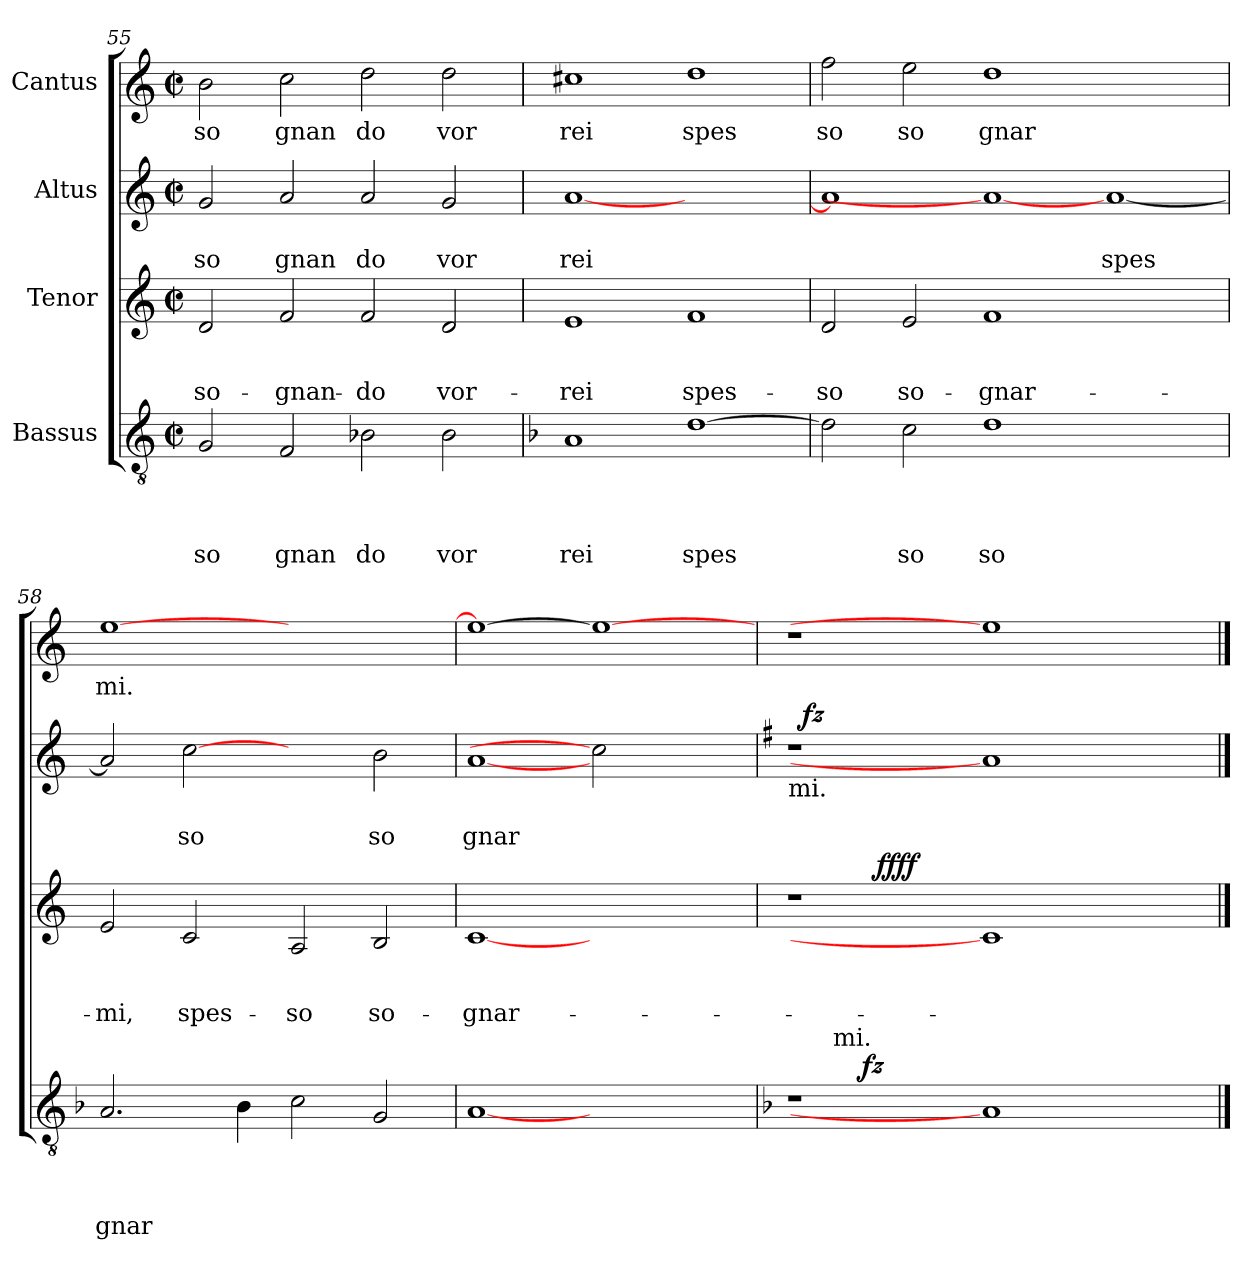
**kern	**text	**text	**text	**text	**dynam	**kern	**text	**text	**text	**dynam	**kern	**text	**text	**dynam	**kern	**text
*part4	*part4	*part4	*part4	*part4	*part4	*part3	*part3	*part3	*part3	*part3	*part2	*part2	*part2	*part2	*part1	*part1
*staff4	*staff4	*staff4	*staff4	*staff4	*staff4	*staff3	*staff3	*staff3	*staff3	*staff3	*staff2	*staff2	*staff2	*staff2	*staff1	*staff1
*I"Bassus	*	*	*	*	*	*I"Tenor	*	*	*	*	*I"Altus	*	*	*	*I"Cantus	*
*clefGv2	*	*	*	*	*	*clefG2	*	*	*	*	*clefG2	*	*	*	*clefG2	*
*k[]	*	*	*	*	*	*k[]	*	*	*	*	*k[]	*	*	*	*k[]	*
*C:	*	*	*	*	*	*C:	*	*	*	*	*C:	*	*	*	*C:	*
*M2/2	*	*	*	*	*	*M2/2	*	*	*	*	*M2/2	*	*	*	*M2/2	*
*met(c|)	*	*	*	*	*	*met(c|)	*	*	*	*	*met(c|)	*	*	*	*met(c|)	*
=55	=55	=55	=55	=55	=55	=55	=55	=55	=55	=55	=55	=55	=55	=55	=55	=55
!	!	!	!	!LO:LY:b	!	!	!	!	!LO:LY:b	!	!	!	!LO:LY:b	!	!	!LO:LY:b
2G/	.	.	.	so	.	2d/	.	.	so-	.	2g/	.	so	.	2b\	so
!	!	!	!	!LO:LY:b	!	!	!	!	!LO:LY:b	!	!	!	!LO:LY:b	!	!	!LO:LY:b
2F/	.	.	.	gnan	.	2f/	.	.	-gnan-	.	2a/	.	gnan	.	2cc\	gnan
!	!	!	!	!LO:LY:b	!	!	!	!	!LO:LY:b	!	!	!	!LO:LY:b	!	!	!LO:LY:b
2B-\	.	.	.	do	.	2f/	.	.	-do	.	2a/	.	do	.	2dd\	do
!	!	!	!	!LO:LY:b	!	!	!	!	!LO:LY:b	!	!	!	!LO:LY:b	!	!	!LO:LY:b
2B-\	.	.	.	vor	.	2d/	.	.	vor-	.	2g/	.	vor	.	2dd\	vor
=56	=56	=56	=56	=56	=56	=56	=56	=56	=56	=56	=56	=56	=56	=56	=56	=56
*k[b-]	*	*	*	*	*	*	*	*	*	*	*	*	*	*	*	*
*F:	*	*	*	*	*	*	*	*	*	*	*	*	*	*	*	*
!	!	!	!	!LO:LY:b	!	!	!	!	!LO:LY:b	!	!	!	!LO:LY:b	!	!	!LO:LY:b
1A	.	.	.	rei	.	1e	.	.	-rei	.	[<1a	.	rei	.	1cc#X	rei
!	!	!	!	!LO:LY:b	!	!	!	!	!LO:LY:b	!	!	!	!	!	!	!LO:LY:b
[>1d	.	.	.	spes	.	1f	.	.	spes-	.	1ryy	.	.	.	1dd	spes
=57	=57	=57	=57	=57	=57	=57	=57	=57	=57	=57	=57	=57	=57	=57	=57	=57
!	!	!	!	!	!	!	!	!	!LO:LY:b	!	!	!	!	!	!	!LO:LY:b
2d\]	.	.	.	.	.	2d/	.	.	-so	.	1a]	.	.	.	2ff\	so
!	!	!	!	!LO:LY:b	!	!	!	!	!LO:LY:b	!	!	!	!	!	!	!LO:LY:b
2c\	.	.	.	so	.	2e/	.	.	so-	.	.	.	.	.	2ee\	so
!	!	!	!	!LO:LY:b	!	!	!	!	!LO:LY:b	!	!	!	!	!	!	!LO:LY:b
1d	.	.	.	so	.	1f	.	.	-gnar-	.	1a_	.	.	.	1dd	gnar
!	!	!	!	!	!	!	!	!	!	!	!	!	!LO:LY:b	!	!	!
1ryy	.	.	.	.	.	1ryy	.	.	.	.	[<1a	.	spes	.	1ryy	.
=58	=58	=58	=58	=58	=58	=58	=58	=58	=58	=58	=58	=58	=58	=58	=58	=58
!	!	!	!	!LO:LY:b	!	!	!	!	!LO:LY:b	!	!	!	!	!	!	!LO:LY:b
2.A/	.	.	.	gnar	.	2e/	.	.	-mi,	.	2a/]	.	.	.	[>1ee	mi.
!	!	!	!	!	!	!	!	!	!LO:LY:b	!	!	!	!LO:LY:b	!	!	!
.	.	.	.	.	.	2c/	.	.	spes-	.	[2cc	.	so	.	.	.
4B-\	.	.	.	.	.	.	.	.	.	.	.	.	.	.	.	.
!	!	!	!	!	!	!	!	!	!LO:LY:b	!	!	!	!	!	!	!
2c\	.	.	.	.	.	2A/	.	.	-so	.	2ryy	.	.	.	1ryy	.
!	!	!	!	!	!	!	!	!	!LO:LY:b	!	!	!	!LO:LY:b	!	!	!
2G/	.	.	.	.	.	2B/	.	.	so-	.	2b\	.	so	.	.	.
=59	=59	=59	=59	=59	=59	=59	=59	=59	=59	=59	=59	=59	=59	=59	=59	=59
!	!	!	!	!	!	!	!	!	!LO:LY:b	!	!	!	!LO:LY:b	!	!	!
[1A	.	.	.	.	.	[1c	.	.	-gnar-	.	[1a	.	gnar	.	1ee_	.
1ryy	.	.	.	.	.	1ryy	.	.	.	.	2cc]	.	.	.	1ee_	.
.	.	.	.	.	.	.	.	.	.	.	2ryy	.	.	.	.	.
=60	=60	=60	=60	=60	=60	=60	=60	=60	=60	=60	=60	=60	=60	=60	=60	=60
*	*	*	*	*	*	*	*	*	*	*	*k[f#]	*	*	*	*	*
*	*	*	*	*	*	*	*	*	*	*	*G:	*	*	*	*	*
*^	*	*	*	*	*	*^	*	*	*	*	*^	*	*	*	*	*
!	!	!	!	!	!	!	!	!	!	!	!	!	!LO:TX:b:t=mi.	!	!	!	!	!	!
*	*^	*	*	*	*	*	*	*	*	*	*	*	*	*	*	*	*	*	*
1r	8..ryy	8ryy	.	.	.	.	.	1r	4ryy	.	.	.	.	1r	32ryy	.	.	.	1r	.
!	!	!	!	!	!	!	!	!	!	!	!	!	!	!	!	!	!	!LO:DY:b	!	!
.	.	.	.	.	.	.	.	.	.	.	.	.	.	.	1ryy	.	.	fz	.	.
!	!	!LO:TX:a:t=mi.	!	!	!	!	!	!	!	!	!	!	!	!	!	!	!	!	!	!
.	.	1...ryy	.	.	.	.	.	.	.	.	.	.	.	.	.	.	.	.	.	.
!	!	!	!	!	!	!	!LO:DY:b	!	!	!	!	!	!	!	!	!	!	!	!	!
.	1ryy	.	.	.	.	.	fz	.	.	.	.	.	.	.	.	.	.	.	.	.
!	!	!	!	!	!	!	!	!	!	!	!	!	!LO:DY:b	!	!	!	!	!	!	!
.	.	.	.	.	.	.	.	.	1..ryy	.	.	.	ffff	.	.	.	.	.	.	.
1A]	.	.	.	.	.	.	.	1c]	.	.	.	.	.	1a]	.	.	.	.	1ee]	.
.	.	.	.	.	.	.	.	.	.	.	.	.	.	.	2ryy	.	.	.	.	.
.	2ryy	.	.	.	.	.	.	.	.	.	.	.	.	.	.	.	.	.	.	.
.	.	.	.	.	.	.	.	.	.	.	.	.	.	.	4...ryy	.	.	.	.	.
.	4ryy	.	.	.	.	.	.	.	.	.	.	.	.	.	.	.	.	.	.	.
.	32ryy	.	.	.	.	.	.	.	.	.	.	.	.	.	.	.	.	.	.	.
*v	*v	*v	*	*	*	*	*	*	*	*	*	*	*	*v	*v	*	*	*	*	*
*	*	*	*	*	*	*v	*v	*	*	*	*	*	*	*	*	*	*
==	==	==	==	==	==	==	==	==	==	==	==	==	==	==	==	==
*-	*-	*-	*-	*-	*-	*-	*-	*-	*-	*-	*-	*-	*-	*-	*-	*-
